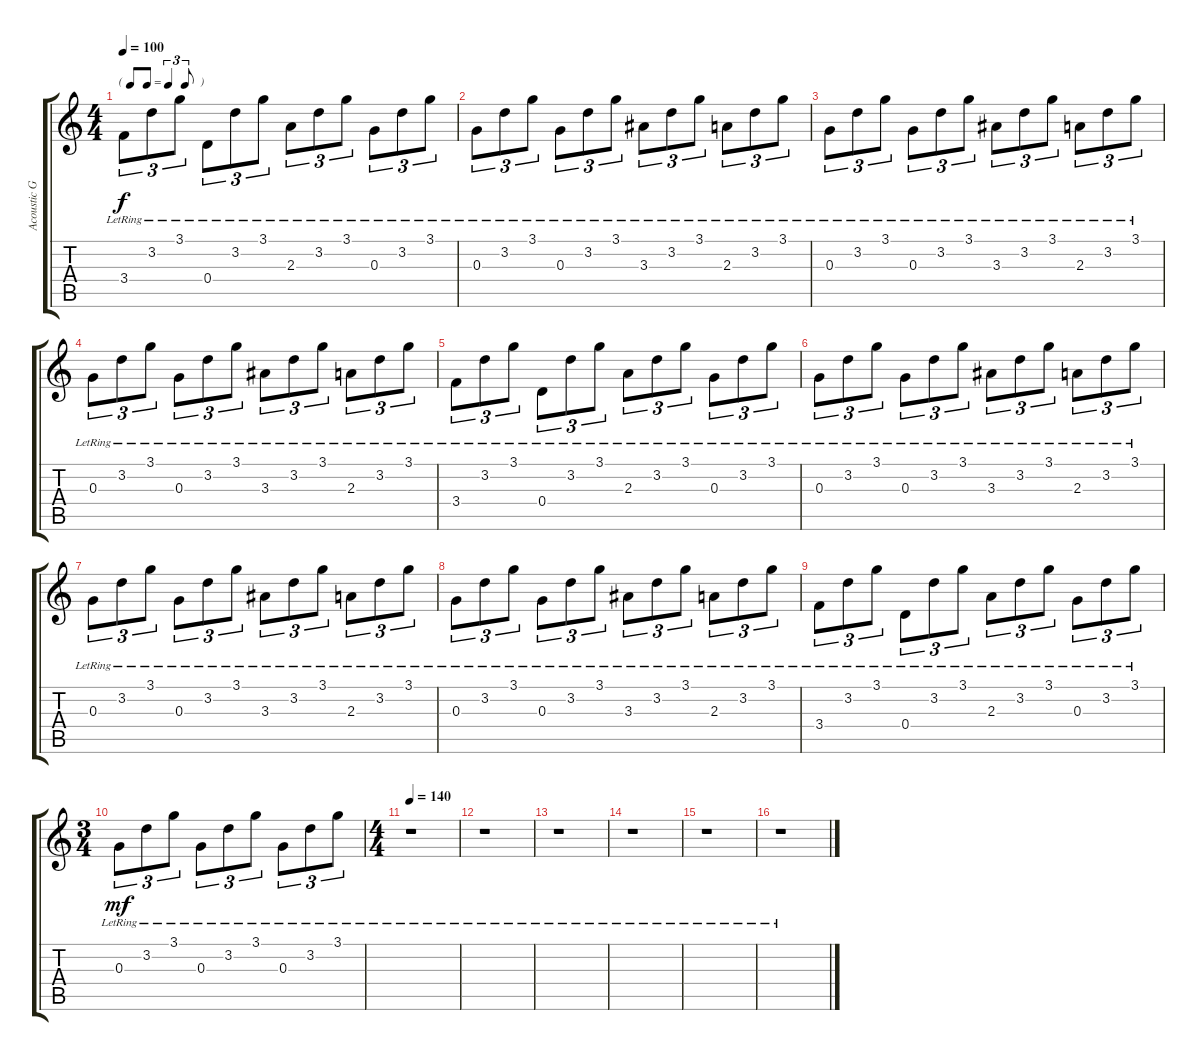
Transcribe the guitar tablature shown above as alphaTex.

\track ("Acoustic Guitar" "Acoustic G") {instrument acousticguitarsteel}
\staff {score tabs}
\tuning (E4 B3 G3 D3 A2 D2) {hide}
\ts (4 4)
\tf triplet8th
\tempo 100
\clef g2
\ks c
3.4{lr}.8{tu (3 2) dy f} 3.2{lr}.8{tu (3 2)} 3.1{lr}.8{tu (3 2)} 0.4{lr}.8{tu (3 2)} 3.2{lr}.8{tu (3 2)} 3.1{lr}.8{tu (3 2)} 2.3{lr}.8{tu (3 2)} 3.2{lr}.8{tu (3 2)} 3.1{lr}.8{tu (3 2)} 0.3{lr}.8{tu (3 2)} 3.2{lr}.8{tu (3 2)} 3.1{lr}.8{tu (3 2)} |
0.3{lr}.8{tu (3 2)} 3.2{lr}.8{tu (3 2)} 3.1{lr}.8{tu (3 2)} 0.3{lr}.8{tu (3 2)} 3.2{lr}.8{tu (3 2)} 3.1{lr}.8{tu (3 2)} 3.3{lr}.8{tu (3 2)} 3.2{lr}.8{tu (3 2)} 3.1{lr}.8{tu (3 2)} 2.3{lr}.8{tu (3 2)} 3.2{lr}.8{tu (3 2)} 3.1{lr}.8{tu (3 2)} |
0.3{lr}.8{tu (3 2)} 3.2{lr}.8{tu (3 2)} 3.1{lr}.8{tu (3 2)} 0.3{lr}.8{tu (3 2)} 3.2{lr}.8{tu (3 2)} 3.1{lr}.8{tu (3 2)} 3.3{lr}.8{tu (3 2)} 3.2{lr}.8{tu (3 2)} 3.1{lr}.8{tu (3 2)} 2.3{lr}.8{tu (3 2)} 3.2{lr}.8{tu (3 2)} 3.1{lr}.8{tu (3 2)} |
0.3{lr}.8{tu (3 2)} 3.2{lr}.8{tu (3 2)} 3.1{lr}.8{tu (3 2)} 0.3{lr}.8{tu (3 2)} 3.2{lr}.8{tu (3 2)} 3.1{lr}.8{tu (3 2)} 3.3{lr}.8{tu (3 2)} 3.2{lr}.8{tu (3 2)} 3.1{lr}.8{tu (3 2)} 2.3{lr}.8{tu (3 2)} 3.2{lr}.8{tu (3 2)} 3.1{lr}.8{tu (3 2)} |
3.4{lr}.8{tu (3 2)} 3.2{lr}.8{tu (3 2)} 3.1{lr}.8{tu (3 2)} 0.4{lr}.8{tu (3 2)} 3.2{lr}.8{tu (3 2)} 3.1{lr}.8{tu (3 2)} 2.3{lr}.8{tu (3 2)} 3.2{lr}.8{tu (3 2)} 3.1{lr}.8{tu (3 2)} 0.3{lr}.8{tu (3 2)} 3.2{lr}.8{tu (3 2)} 3.1{lr}.8{tu (3 2)} |
0.3{lr}.8{tu (3 2)} 3.2{lr}.8{tu (3 2)} 3.1{lr}.8{tu (3 2)} 0.3{lr}.8{tu (3 2)} 3.2{lr}.8{tu (3 2)} 3.1{lr}.8{tu (3 2)} 3.3{lr}.8{tu (3 2)} 3.2{lr}.8{tu (3 2)} 3.1{lr}.8{tu (3 2)} 2.3{lr}.8{tu (3 2)} 3.2{lr}.8{tu (3 2)} 3.1{lr}.8{tu (3 2)} |
0.3{lr}.8{tu (3 2)} 3.2{lr}.8{tu (3 2)} 3.1{lr}.8{tu (3 2)} 0.3{lr}.8{tu (3 2)} 3.2{lr}.8{tu (3 2)} 3.1{lr}.8{tu (3 2)} 3.3{lr}.8{tu (3 2)} 3.2{lr}.8{tu (3 2)} 3.1{lr}.8{tu (3 2)} 2.3{lr}.8{tu (3 2)} 3.2{lr}.8{tu (3 2)} 3.1{lr}.8{tu (3 2)} |
0.3{lr}.8{tu (3 2)} 3.2{lr}.8{tu (3 2)} 3.1{lr}.8{tu (3 2)} 0.3{lr}.8{tu (3 2)} 3.2{lr}.8{tu (3 2)} 3.1{lr}.8{tu (3 2)} 3.3{lr}.8{tu (3 2)} 3.2{lr}.8{tu (3 2)} 3.1{lr}.8{tu (3 2)} 2.3{lr}.8{tu (3 2)} 3.2{lr}.8{tu (3 2)} 3.1{lr}.8{tu (3 2)} |
3.4{lr}.8{tu (3 2)} 3.2{lr}.8{tu (3 2)} 3.1{lr}.8{tu (3 2)} 0.4{lr}.8{tu (3 2)} 3.2{lr}.8{tu (3 2)} 3.1{lr}.8{tu (3 2)} 2.3{lr}.8{tu (3 2)} 3.2{lr}.8{tu (3 2)} 3.1{lr}.8{tu (3 2)} 0.3{lr}.8{tu (3 2)} 3.2{lr}.8{tu (3 2)} 3.1{lr}.8{tu (3 2)} |
\ts (3 4)
0.3{lr}.8{tu (3 2) dy mf} 3.2{lr}.8{tu (3 2)} 3.1{lr}.8{tu (3 2)} 0.3{lr}.8{tu (3 2)} 3.2{lr}.8{tu (3 2)} 3.1{lr}.8{tu (3 2)} 0.3{lr}.8{tu (3 2)} 3.2{lr}.8{tu (3 2)} 3.1{lr}.8{tu (3 2)} |
\ts (4 4)
\tempo 140
r.1 |
r.1 |
r.1 |
r.1 |
r.1 |
r.1
